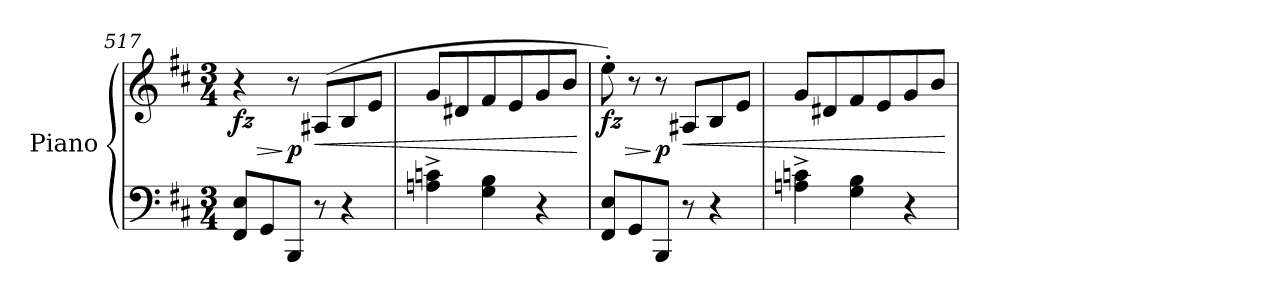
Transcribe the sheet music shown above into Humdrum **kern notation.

**kern	**kern	**dynam
*part1	*part1	*part1
*staff2	*staff1	*staff1/2
*I"Piano	*	*
*I'Pno	*	*
*clefF4	*clefG2	*
*k[f#c#]	*k[f#c#]	*
*M3/4	*M3/4	*
=517	=517	=517
!	!	!LO:HP:b
!	!	!LO:DY:n=1:b
8FF#/ 8E/L	4r	> fz
8GG/	.	.
!	!	!LO:DY:n=2:b
8BBB/J	8r	] p
!	!	!LO:HP:b
8r	(8A#X/L	<
4r	8B/	.
.	8e/J	.
=518	=518	=518
4An\^ 4cn\^	8g/L	.
.	8d#X/	.
4G\ 4B\	8f#/	.
.	8e/	.
4r	8g/	.
.	8b/J	.
.	.	[
=519	=519	=519
!	!	!LO:HP:b
!	!	!LO:DY:n=1:b
8FF#/ 8E/L	8ee'\)	> fz
8GG/	8r	.
!	!	!LO:DY:n=2:b
8BBB/J	8r	] p
!	!	!LO:HP:b
8r	8A#X/L	<
4r	8B/	.
.	8e/J	.
=520	=520	=520
4An\^ 4cn\^	8g/L	.
.	8d#X/	.
4G\ 4B\	8f#/	.
.	8e/	.
4r	8g/	.
.	8b/J	.
.	.	[
=	=	=
*-	*-	*-
